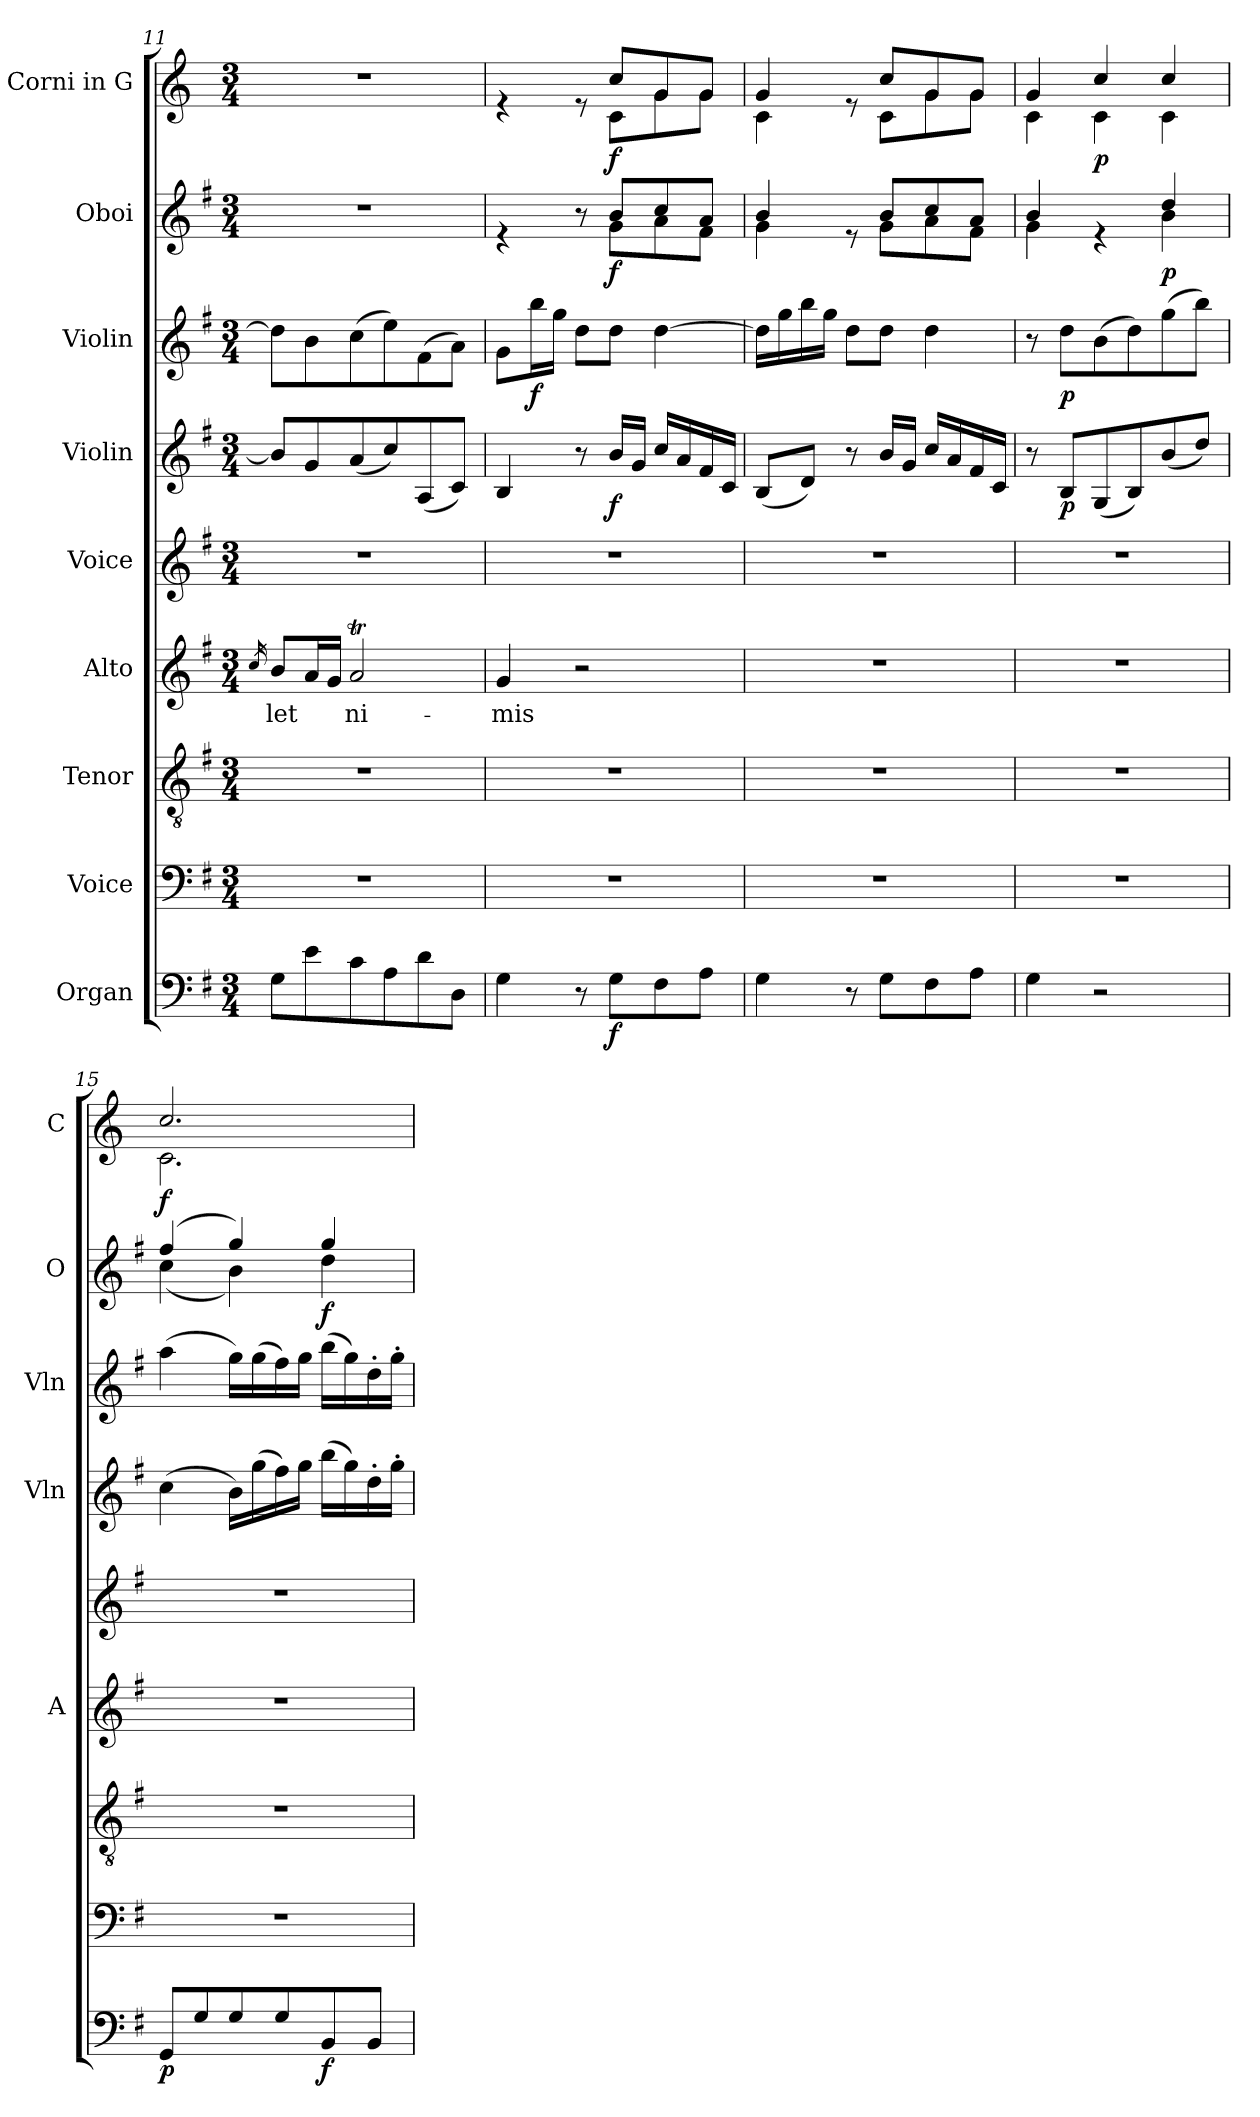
**kern	**dynam	**kern	**kern	**kern	**text	**kern	**kern	**dynam	**kern	**dynam	**kern	**dynam	**kern	**dynam
*part9	*part9	*part8	*part7	*part6	*part6	*part5	*part4	*part4	*part3	*part3	*part2	*part2	*part1	*part1
*staff9	*staff9	*staff8	*staff7	*staff6	*staff6	*staff5	*staff4	*staff4	*staff3	*staff3	*staff2	*staff2	*staff1	*staff1
*I"Organ	*	*I"Voice	*I"Tenor	*I"Alto	*	*I"Voice	*I"Violin	*	*I"Violin	*	*I"Oboi	*	*I"Corni in G	*
*	*	*	*	*I'A	*	*	*I'Vln	*	*I'Vln	*	*I'O	*	*I'C	*
*clefF4	*	*clefF4	*clefGv2	*clefG2	*	*clefG2	*clefG2	*	*clefG2	*	*clefG2	*	*clefG2	*
*	*	*	*	*	*	*	*	*	*	*	*	*	*ITrd3c5	*
*k[f#]	*	*k[f#]	*k[f#]	*k[f#]	*	*k[f#]	*k[f#]	*	*k[f#]	*	*k[f#]	*	*k[f#]	*
*M3/4	*	*M3/4	*M3/4	*M3/4	*	*M3/4	*M3/4	*	*M3/4	*	*M3/4	*	*M3/4	*
=11	=11	=11	=11	=11	=11	=11	=11	=11	=11	=11	=11	=11	=11	=11
.	.	.	.	16qcc/	.	.	.	.	.	.	.	.	.	.
!	!	!	!	!	!LO:LY:b	!	!	!	!	!	!	!	!	!
8G\L	.	2.r	2.r	8b/L	-let	2.r	8b/L]	.	8dd\L]	.	2.r	.	2.r	.
8e\	.	.	.	16a/L	.	.	8g/	.	8b\	.	.	.	.	.
.	.	.	.	16g/JJ	.	.	.	.	.	.	.	.	.	.
!	!	!	!	!	!LO:LY:b	!	!	!	!	!	!	!	!	!
8c\	.	.	.	2aT/	ni-	.	(8a/	.	(8cc\	.	.	.	.	.
8A\	.	.	.	.	.	.	8cc/)	.	8ee\)	.	.	.	.	.
8d\	.	.	.	.	.	.	(8A/	.	(8f#\	.	.	.	.	.
8D\J	.	.	.	.	.	.	8c/J)	.	8a\J)	.	.	.	.	.
!!LO:PB:g=z
=12	=12	=12	=12	=12	=12	=12	=12	=12	=12	=12	=12	=12	=12	=12
!	!	!	!	!	!LO:LY:b	!	!	!	!	!	!	!	!	!
*	*	*	*	*	*	*	*	*	*	*	*^	*	*^	*
4G\	.	2.r	2.r	4g/	-mis	2.r	4B/	.	8g\L	.	4re	4.ryy	.	4re	4.ryy	.
!	!	!	!	!	!	!	!	!	!	!LO:DY:b	!	!	!	!	!	!
.	.	.	.	.	.	.	.	.	16bb\L	f	.	.	.	.	.	.
.	.	.	.	.	.	.	.	.	16gg\JJ	.	.	.	.	.	.	.
8r	.	.	.	2r	.	.	8r	.	8dd\L	.	8r	.	.	8re	.	.
!	!LO:DY:b	!	!	!	!	!	!	!LO:DY:b	!	!	!	!	!LO:DY:b	!	!	!LO:DY:b
8G\L	f	.	.	.	.	.	16b/LL	f	8dd\J	.	8b/L	8g\L	f	8g/L	8G\L	f
.	.	.	.	.	.	.	16g/JJ	.	.	.	.	.	.	.	.	.
8F#\	.	.	.	.	.	.	16cc/LL	.	[4dd\	.	8cc/	8a\	.	8d/	8d\	.
.	.	.	.	.	.	.	16a/	.	.	.	.	.	.	.	.	.
8A\J	.	.	.	.	.	.	16f#/	.	.	.	8a/J	8f#\J	.	8d/J	8d\J	.
.	.	.	.	.	.	.	16c/JJ	.	.	.	.	.	.	.	.	.
=13	=13	=13	=13	=13	=13	=13	=13	=13	=13	=13	=13	=13	=13	=13	=13	=13
4G\	.	2.r	2.r	2.r	.	2.r	(8B/L	.	16dd\LL]	.	4b/	4g\	.	4d/	4G\	.
.	.	.	.	.	.	.	.	.	16gg\	.	.	.	.	.	.	.
.	.	.	.	.	.	.	8d/J)	.	16bb\	.	.	.	.	.	.	.
.	.	.	.	.	.	.	.	.	16gg\JJ	.	.	.	.	.	.	.
8r	.	.	.	.	.	.	8r	.	8dd\L	.	8re	8ryy	.	8re	8ryy	.
8G\L	.	.	.	.	.	.	16b/LL	.	8dd\J	.	8b/L	8g\L	.	8g/L	8G\L	.
.	.	.	.	.	.	.	16g/JJ	.	.	.	.	.	.	.	.	.
8F#\	.	.	.	.	.	.	16cc/LL	.	4dd\	.	8cc/	8a\	.	8d/	8d\	.
.	.	.	.	.	.	.	16a/	.	.	.	.	.	.	.	.	.
8A\J	.	.	.	.	.	.	16f#/	.	.	.	8a/J	8f#\J	.	8d/J	8d\J	.
.	.	.	.	.	.	.	16c/JJ	.	.	.	.	.	.	.	.	.
=14	=14	=14	=14	=14	=14	=14	=14	=14	=14	=14	=14	=14	=14	=14	=14	=14
4G\	.	2.r	2.r	2.r	.	2.r	8r	.	8r	.	4b/	4g\	.	4d/	4G\	.
!	!	!	!	!	!	!	!	!LO:DY:b	!	!LO:DY:b	!	!	!	!	!	!
.	.	.	.	.	.	.	8B/L	p	8dd\L	p	.	.	.	.	.	.
!	!	!	!	!	!	!	!	!	!	!	!	!	!	!	!	!LO:DY:b
2r	.	.	.	.	.	.	(8G/	.	(8b\	.	4re	4ryy	.	4g/	4G\	p
.	.	.	.	.	.	.	8B/)	.	8dd\)	.	.	.	.	.	.	.
!	!	!	!	!	!	!	!	!	!	!	!	!	!LO:DY:b	!	!	!
.	.	.	.	.	.	.	(8b/	.	(8gg\	.	4dd/	4b\	p	4g/	4G\	.
.	.	.	.	.	.	.	8dd/J)	.	8bb\J)	.	.	.	.	.	.	.
=15	=15	=15	=15	=15	=15	=15	=15	=15	=15	=15	=15	=15	=15	=15	=15	=15
!	!LO:DY:b	!	!	!	!	!	!	!	!	!	!	!	!	!	!	!LO:DY:b
8GG/L	p	2.r	2.r	2.r	.	2.r	(4cc\	.	(4aa\	.	(4ff#/	(4cc\	.	2.g/	2.G\	f
8G/	.	.	.	.	.	.	.	.	.	.	.	.	.	.	.	.
8G/	.	.	.	.	.	.	16b\LL)	.	16gg\LL)	.	4gg/)	4b\)	.	.	.	.
.	.	.	.	.	.	.	(16gg\	.	(16gg\	.	.	.	.	.	.	.
8G/	.	.	.	.	.	.	16ff#\)	.	16ff#\)	.	.	.	.	.	.	.
.	.	.	.	.	.	.	16gg\JJ	.	16gg\JJ	.	.	.	.	.	.	.
!	!LO:DY:b	!	!	!	!	!	!	!	!	!	!	!	!LO:DY:b	!	!	!
8BB/	f	.	.	.	.	.	(16bb\LL	.	(16bb\LL	.	4gg/	4dd\	f	.	.	.
.	.	.	.	.	.	.	16gg\)	.	16gg\)	.	.	.	.	.	.	.
8BB/J	.	.	.	.	.	.	16dd'\	.	16dd'\	.	.	.	.	.	.	.
.	.	.	.	.	.	.	16gg'\JJ	.	16gg'\JJ	.	.	.	.	.	.	.
*	*	*	*	*	*	*	*	*	*	*	*v	*v	*	*	*	*
*	*	*	*	*	*	*	*	*	*	*	*	*	*v	*v	*
=	=	=	=	=	=	=	=	=	=	=	=	=	=	=
*-	*-	*-	*-	*-	*-	*-	*-	*-	*-	*-	*-	*-	*-	*-
